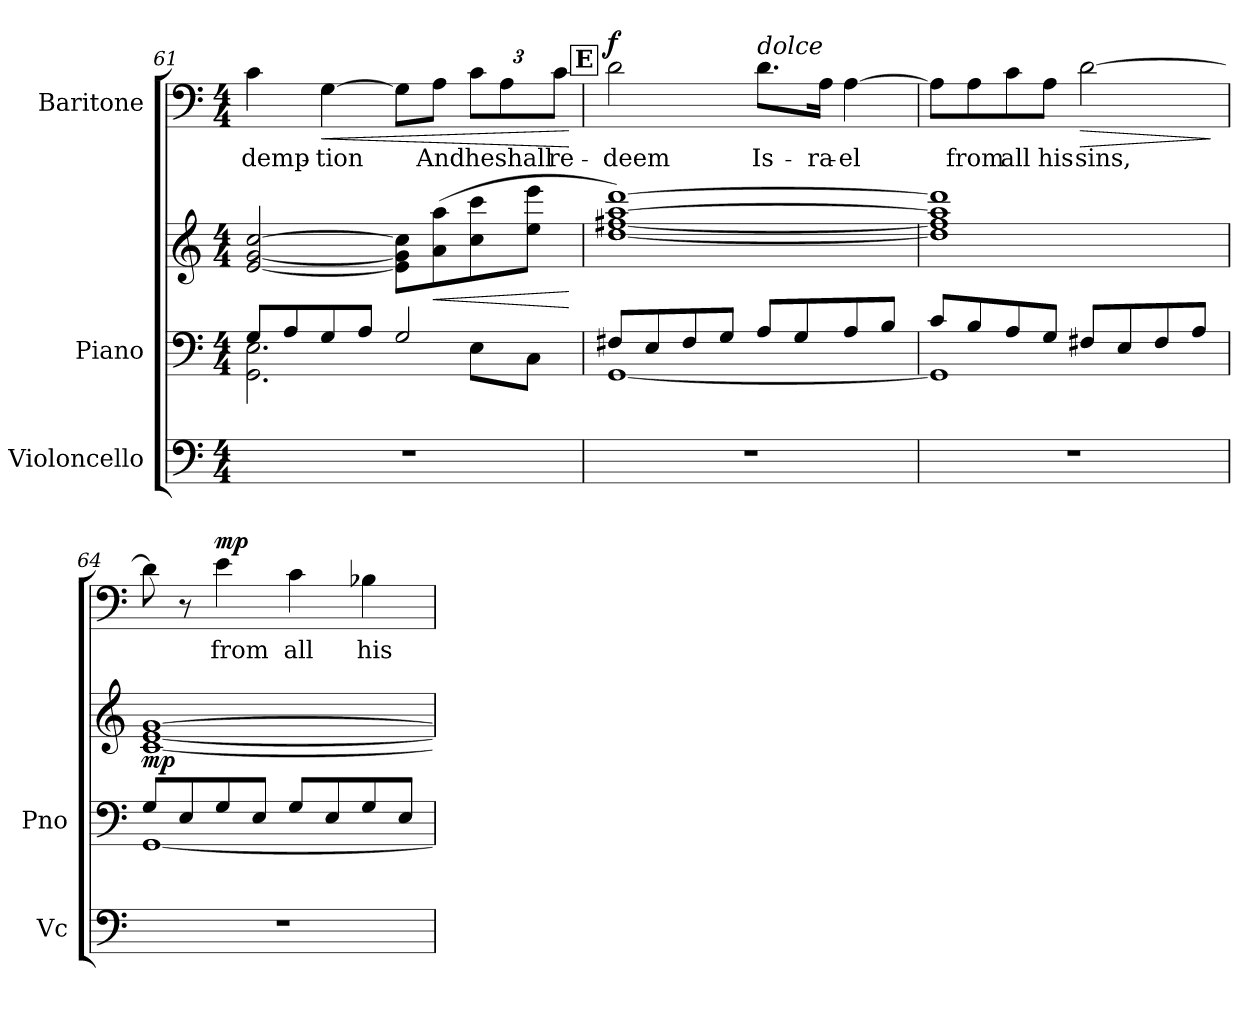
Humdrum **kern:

**kern	**kern	**kern	**dynam	**kern	**text	**dynam
*part3	*part2	*part2	*part2	*part1	*part1	*part1
*staff4	*staff3	*staff2	*staff2/3	*staff1	*staff1	*staff1
*I"Violoncello	*I"Piano	*	*	*I"Baritone	*	*
*I'Vc	*I'Pno	*	*	*	*	*
!!LO:PB:g=z
*clefF4	*clefF4	*clefG2	*	*clefF4	*	*
*k[]	*k[]	*k[]	*	*k[]	*	*
*M4/4	*M4/4	*M4/4	*	*M4/4	*	*
=61	=61	=61	=61	=61	=61	=61
*	*^	*	*	*	*	*
!	!	!	!	!	!	!LO:LY:b	!
1r	8G/L	2.GG\ 2.E\	[2e/ [2g/ [2cc/	.	4c\	-demp-	.
.	8A/	.	.	.	.	.	.
!	!	!	!	!	!	!LO:LY:b	!LO:HP:b
.	8G/	.	.	.	[4G\	-tion	<
.	8A/J	.	.	.	.	.	.
.	2G/	.	8e\] 8g\] 8cc\]L	.	8G\L]	.	.
!	!	!	!	!LO:HP:b	!	!LO:LY:b	!
.	.	.	(>8a\ 8aa\	<	8A\J	And	.
*	*	*	*	*	*Xbrackettup	*	*
!	!	!	!	!	!	!LO:LY:b	!
.	.	8E\L	8cc\ 8ccc\	.	12c\L	he	.
!	!	!	!	!	!	!LO:LY:b	!
.	.	.	.	.	12A\	shall	.
.	.	8C\J	8ee\ 8eee\J	.	.	.	.
!	!	!	!	!	!	!LO:LY:b	!
.	.	.	.	.	12c\J	re-	.
*	*v	*v	*	*	*	*	*
.	.	.	[	.	.	[
!!LO:REH:place=s1:a:B:fs=14:t=E
=62	=62	=62	=62	=62	=62	=62
*	*^	*	*	*	*	*
!	!	!	!	!LO:DY:b	!	!LO:LY:b	!LO:DY:a
1r	8F#X/L	[1GG	[1dd [1ff#X [1aa [1ddd)	other-dynamics	2d\	-deem	f
.	8E/	.	.	.	.	.	.
.	8F#/	.	.	.	.	.	.
.	8G/J	.	.	.	.	.	.
!	!	!	!	!	!LO:TX:a:i:t=dolce	!	!
!	!	!	!	!	!	!LO:LY:b	!
.	8A/L	.	.	.	8.d\L	Is-	.
.	8G/	.	.	.	.	.	.
!	!	!	!	!	!	!LO:LY:b	!
.	.	.	.	.	16A\Jk	-ra-	.
!	!	!	!	!	!	!LO:LY:b	!
.	8A/	.	.	.	[4A\	-el	.
.	8B/J	.	.	.	.	.	.
=63	=63	=63	=63	=63	=63	=63	=63
1r	8c/L	1GG]	1dd] 1ff#] 1aa] 1ddd]	.	8A\L]	.	.
!	!	!	!	!	!	!LO:LY:b	!
.	8B/	.	.	.	8A\	from	.
!	!	!	!	!	!	!LO:LY:b	!
.	8A/	.	.	.	8c\	all	.
!	!	!	!	!	!	!LO:LY:b	!
.	8G/J	.	.	.	8A\J	his	.
!	!	!	!	!	!	!LO:LY:b	!LO:HP:b
.	8F#X/L	.	.	.	[2d\	sins,	>
.	8E/	.	.	.	.	.	.
.	8F#/	.	.	.	.	.	.
.	8A/J	.	.	.	.	.	.
*	*v	*v	*	*	*	*	*
.	.	.	.	.	.	]
=64	=64	=64	=64	=64	=64	=64
*	*^	*	*	*	*	*
!	!	!	!	!LO:DY:b	!	!	!
1r	8G/L	[1GG	[1c [1e [1g	mp	8d\]	.	.
.	8E/	.	.	.	8r	.	.
!	!	!	!	!	!	!LO:LY:b	!LO:DY:a
.	8G/	.	.	.	4e\	from	mp
.	8E/J	.	.	.	.	.	.
!	!	!	!	!	!	!LO:LY:b	!
.	8G/L	.	.	.	4c\	all	.
.	8E/	.	.	.	.	.	.
!	!	!	!	!	!	!LO:LY:b	!
.	8G/	.	.	.	4B-X\	his	.
.	8E/J	.	.	.	.	.	.
*	*v	*v	*	*	*	*	*
=	=	=	=	=	=	=
*-	*-	*-	*-	*-	*-	*-
